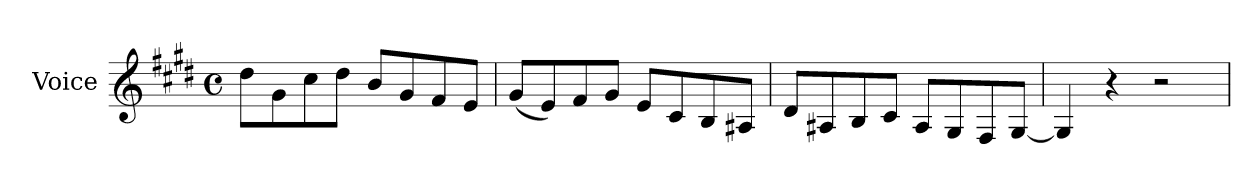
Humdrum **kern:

**kern
*part1
*staff1
*I"Voice
*I'Voice
*clefG2
*k[f#c#g#d#]
*M4/4
*met(c)
=1
8dd#\L
8g#\
8cc#\
8dd#\J
8b/L
8g#/
8f#/
8e/J
=2
(>8g#/L
8e/)
8f#/
8g#/J
8e/L
8c#/
8B/
8A#X/J
=3
8d#/L
8A#X/
8B/
8c#/J
8A#/L
8G#/
8F#/
[<8G#/J
=4
4G#/]
4r
2rcc
=
*-
